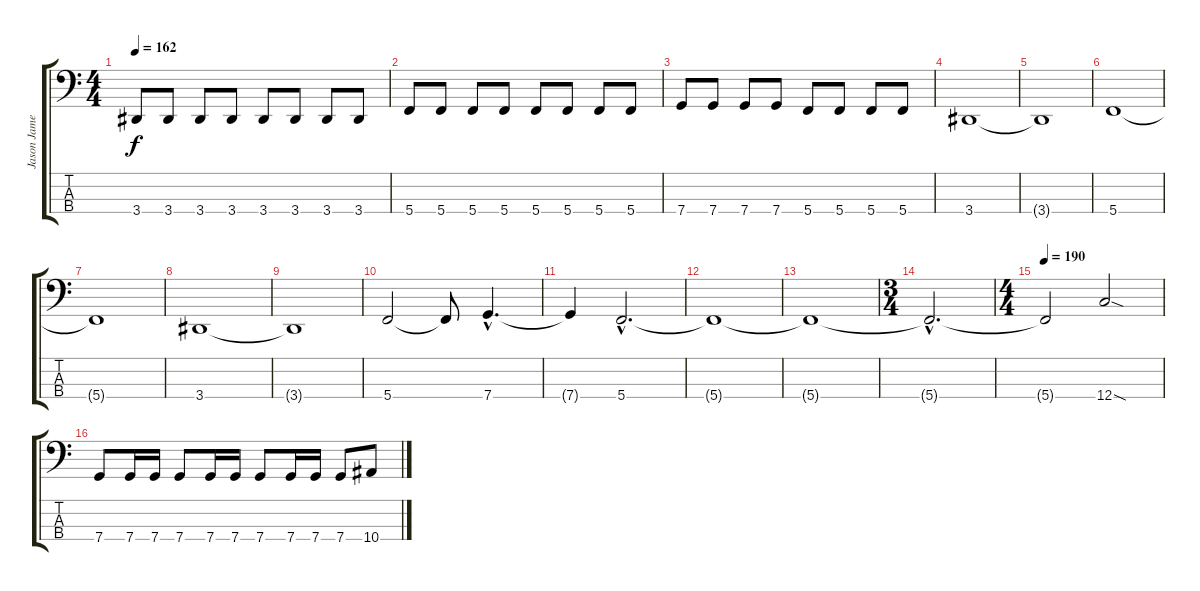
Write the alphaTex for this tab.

\track ("Jason James" "Jason Jame") {instrument electricbasspick}
\staff {score tabs}
\tuning (F2 C2 G1 C1) {hide}
\ts (4 4)
\tempo 162
\clef f4
\ks c
3.4.8{dy f} 3.4.8 3.4.8 3.4.8 3.4.8 3.4.8 3.4.8 3.4.8 |
5.4.8 5.4.8 5.4.8 5.4.8 5.4.8 5.4.8 5.4.8 5.4.8 |
7.4.8 7.4.8 7.4.8 7.4.8 5.4.8 5.4.8 5.4.8 5.4.8 |
3.4.1 |
3.4{t}.1 |
5.4.1 |
5.4{t}.1 |
3.4.1 |
3.4{t}.1 |
5.4.2 5.4{t}.8 7.4{hac}.4{d} |
7.4{t}.4 5.4{hac}.2{d} |
5.4{t}.1 |
5.4{t}.1 |
\ts (3 4)
5.4{hac t}.2{d} |
\ts (4 4)
\tempo 190
5.4{t}.2 12.4{sod}.2 |
7.4.8 7.4.16 7.4.16 7.4.8 7.4.16 7.4.16 7.4.8 7.4.16 7.4.16 7.4.8 10.4.8
